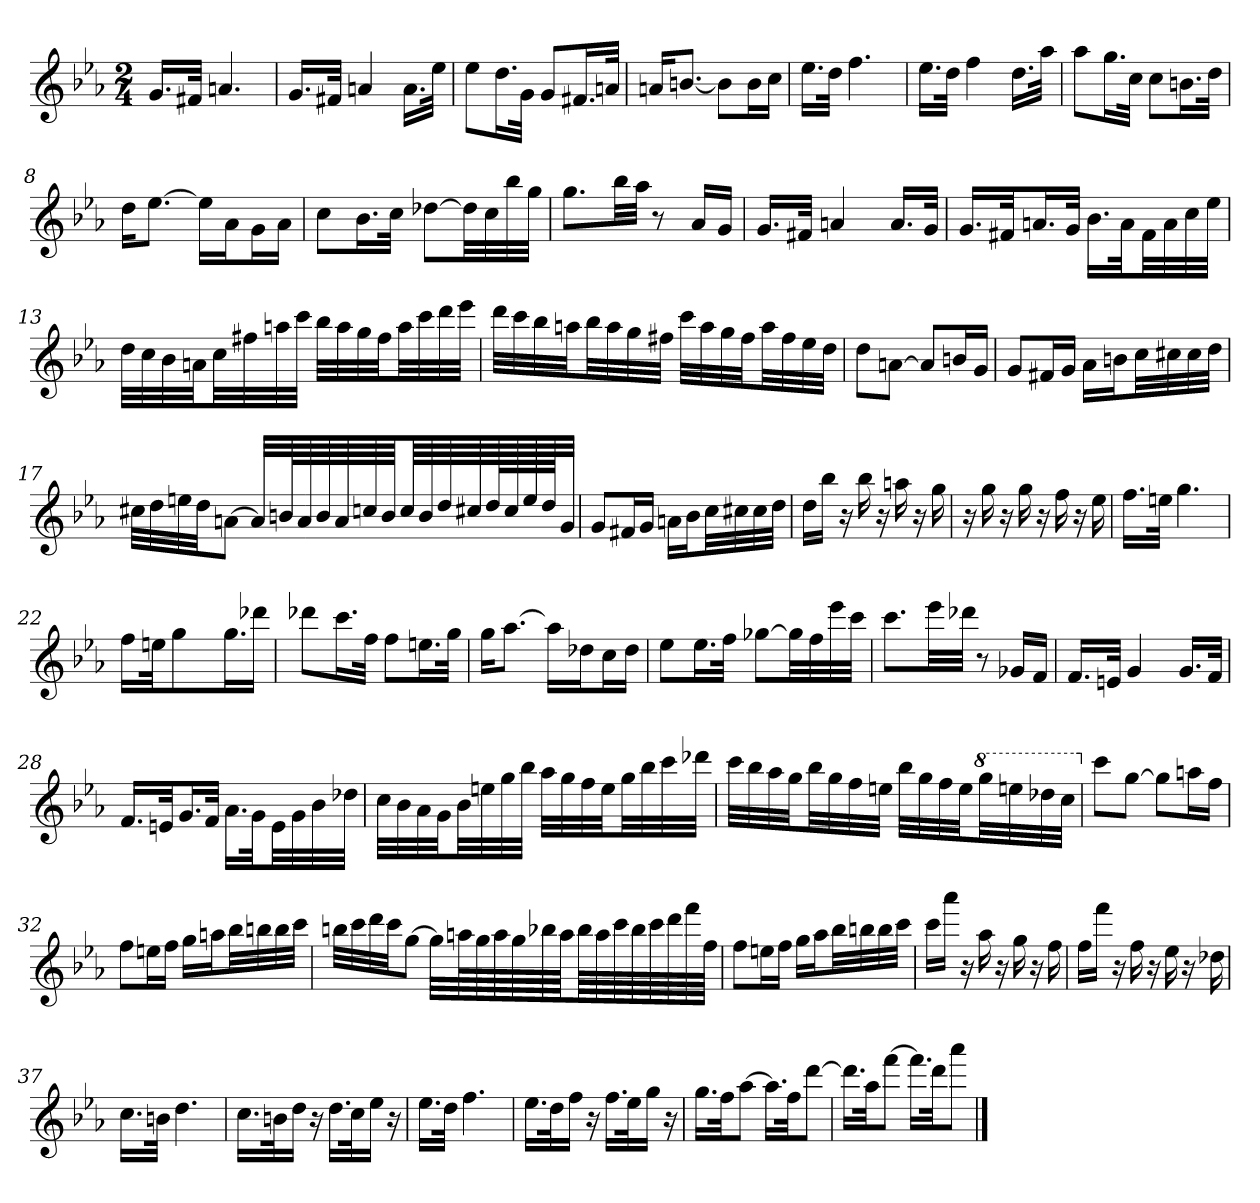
**kern
*part1
*staff1
*clefG2
*k[b-e-a-]
*c:
*M2/4
*MM54
=1
16.g/LL
32f#X/JJk
4.an
=2
16.g/LL
32f#X/JJk
4an
16.a\LL
32ee-\JJk
=3
8ee-\L
16.dd\L
32g\JJk
8g/L
16.f#X/L
32an/JJk
=4
16an/KL
[8.bn/J
8b\L]
16b\L
16cc\JJ
=5
16.ee-\LL
32dd\JJk
4.ff
=6
16.ee-\LL
32dd\JJk
4ff
16.dd\LL
32aa-\JJk
=7
8aa-\L
16.gg\L
32cc\JJk
8cc\L
16.bn\L
32dd\JJk
=8
16dd\KL
[8.ee-\J
16ee-\LL]
16a-\J
16g\L
16a-\JJ
=9
8cc\L
16.b-\L
32cc\JJk
[8dd-X\L
32dd-\LL]
32cc\
32bb-\
32gg\JJJ
=10
8.gg\L
32bb-\LL
32aa-\JJJ
8r
16a-/LL
16g/JJ
=11
16.g/LL
32f#X/JJk
4an
16.a/LL
32g/JJk
=12
16.g/LL
32f#X/Jk
16.an/L
32g/JJk
16.b-\LL
32a\Jk
32f#\LL
32a\
32cc\
32ee-\JJJ
=13
32dd\LLL
32cc\
32b-\
32an\JJ
32cc\LL
32ff#X\
32aan\
32ccc\JJJ
32bb-\LLL
32aa\
32gg\
32ff#\JJ
32aa\LL
32ccc\
32ddd\
32eee-\JJJ
=14
32ddd\LLL
32ccc\
32bb-\
32aan\JJ
32bb-\LL
32aa\
32gg\
32ff#X\JJJ
32ccc\LLL
32aa\
32gg\
32ff#\JJ
32aa\LL
32ff#\
32ee-\
32dd\JJJ
=15
8dd\L
[8an\J
8a/L]
16bn/L
16g/JJ
=16
8g/L
16f#X/L
16g/JJ
16a-\LL
16bn\J
32cc\LL
32cc#X\
32cc#\
32dd\JJJ
=17
32cc#X\LLL
32dd\
32een\
32dd\JJ
[8an\J
32a/LLL]
64bn/L
64a/
64b/
64a/
64ccn/
64b/JJJ
64cc/LLL
64b/
64dd/
64cc#X/
128dd/L
128cc#/
128ee/
128dd/JJ
32g/JJJ
=18
8g/L
16f#X/L
16g/JJ
16an\LL
16b-\J
32cc\LL
32cc#X\
32cc#\
32dd\JJJ
=19
16dd\LL
16bb-\JJ
16r
16bb-
16r
16aan
16r
16gg
=20
16r
16gg
16r
16gg
16r
16ff
16r
16ee-
=21
16.ff\LL
32een\JJk
4.gg
=22
16ff\LL
32een\JJk
4gg
16.gg\KL
16ddd-X\JJ
=23
8ddd-X\L
16.ccc\L
32ff\JJk
8ff\L
16.een\L
32gg\JJk
=24
16gg\KL
[8.aa-\J
16aa-\LL]
16dd-X\J
16cc\L
16dd-\JJ
=25
8ee-\L
16.ee-\L
32ff\JJk
[8gg-X\L
32gg-\LL]
32ff\
32eee-\
32ccc\JJJ
=26
8.ccc\L
32eee-\LL
32ddd-X\JJJ
8r
16g-X/LL
16f/JJ
=27
16.f/LL
32en/JJk
4g
16.g/LL
32f/JJk
=28
16.f/LL
32en/Jk
16.g/L
32f/JJk
16.a-\LL
32g\Jk
32e\LL
32g\
32b-\
32dd-X\JJJ
=29
32cc\LLL
32b-\
32a-\
32g\JJ
32b-\LL
32een\
32gg\
32bb-\JJJ
32aa-\LLL
32gg\
32ff\
32ee\JJ
32gg\LL
32bb-\
32ccc\
32ddd-X\JJJ
=30
32ccc\LLL
32bb-\
32aa-\
32gg\JJ
32bb-\LL
32gg\
32ff\
32een\JJJ
32bb-\LLL
32gg\
32ff\
32ee\JJ
*8va
32ggg\LL
32eeen\
32ddd-X\
32ccc\JJJ
=31
*X8va
8ccc\L
[8gg\J
8gg\L]
16aan\L
16ff\JJ
=32
8ff\L
16een\L
16ff\JJ
16gg\LL
16aan\J
32bb-\LL
32bbn\
32bb\
32ccc\JJJ
=33
32bbn\LLL
32ccc\
32ddd\
32ccc\JJ
[8gg\J
32gg\LLL]
64aan\L
64gg\
64aa\
64gg\
64bb-X\
64aa\JJJ
64bb-\LLL
64aa\
64ccc\
64bb-\
64ccc\
64ddd\
64fff\
64ff\JJJJ
=34
8ff\L
16een\L
16ff\JJ
16gg\LL
16aa-\J
32bb-\LL
32bbn\
32bb\
32ccc\JJJ
=35
16ccc\LL
16aaa-\JJ
16r
16aa-
16r
16gg
16r
16ff
=36
16ff\LL
16fff\JJ
16r
16ff
16r
16ee-
16r
16dd-X
=37
16.cc\LL
32bn\JJk
4.dd
=38
16.cc\LL
32bn\k
16dd\JJ
16r
16.dd\LL
32cc\k
16ee-\JJ
16r
=39
16.ee-\LL
32dd\JJk
4.ff
=40
16.ee-\LL
32dd\k
16ff\JJ
16r
16.ff\LL
32ee-\k
16gg\JJ
16r
=41
16.gg\LL
32ff\Jk
[8aa-\J
16.aa-\LL]
32ff\Jk
[8ddd\J
=42
16.ddd\LL]
32aa-\Jk
[8fff\J
16.fff\LL]
32ddd\Jk
8aaa-\J
==
*-
